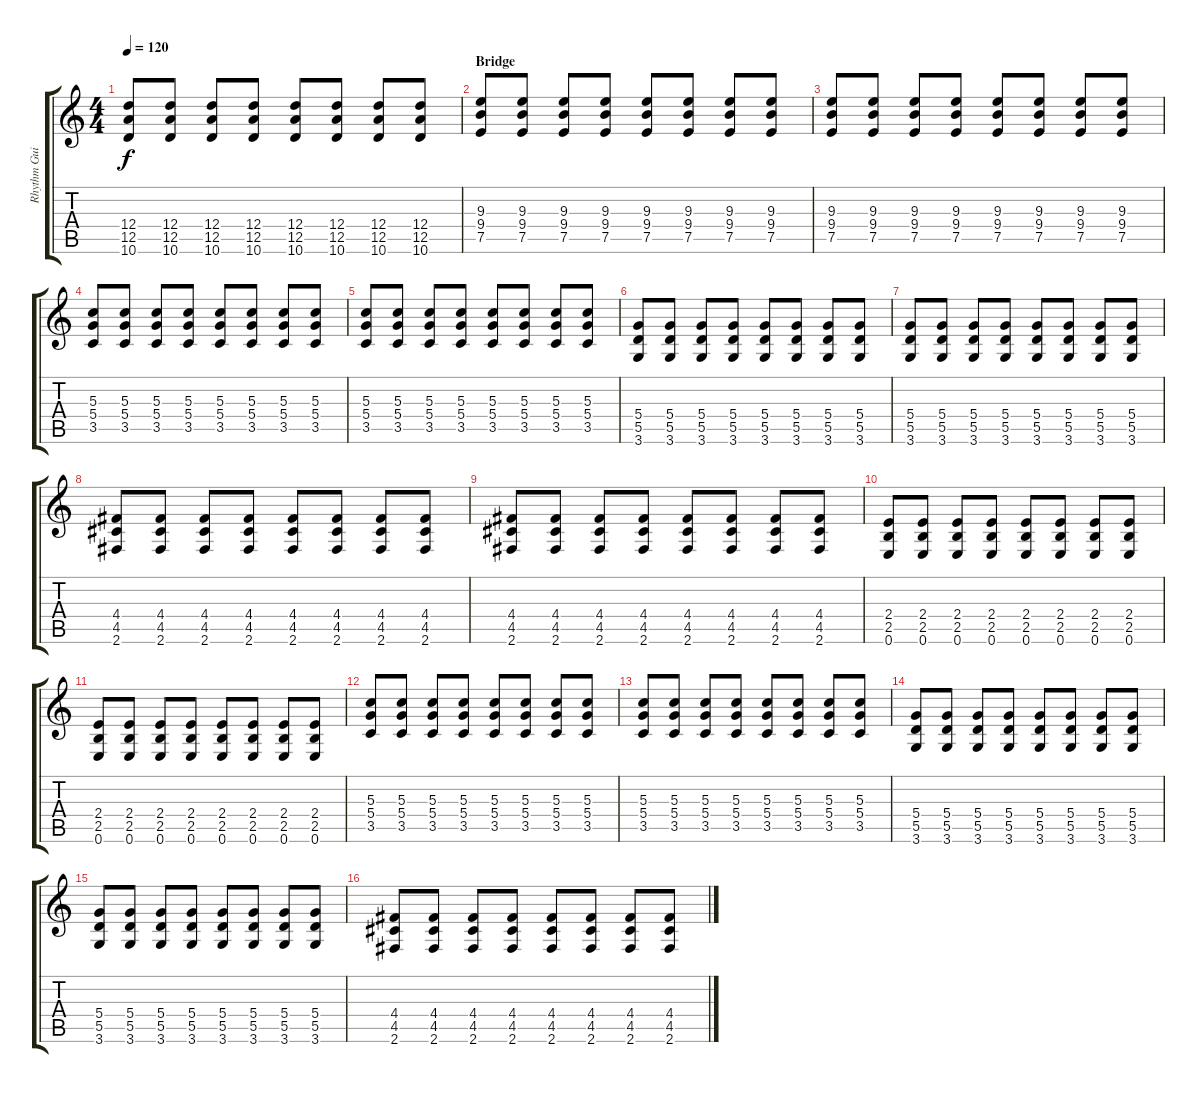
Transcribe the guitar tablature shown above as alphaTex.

\track ("Rhythm Guitar" "Rhythm Gui") {instrument distortionguitar}
\staff {score tabs}
\tuning (E4 B3 G3 D3 A2 E2) {hide}
\ts (4 4)
\tempo 120
\clef g2
\ks c
(12.4 12.5 10.6).8{dy f} (12.4 12.5 10.6).8 (12.4 12.5 10.6).8 (12.4 12.5 10.6).8 (12.4 12.5 10.6).8 (12.4 12.5 10.6).8 (12.4 12.5 10.6).8 (12.4 12.5 10.6).8 |
\section ("" "Bridge")
(9.3 9.4 7.5).8 (9.3 9.4 7.5).8 (9.3 9.4 7.5).8 (9.3 9.4 7.5).8 (9.3 9.4 7.5).8 (9.3 9.4 7.5).8 (9.3 9.4 7.5).8 (9.3 9.4 7.5).8 |
(9.3 9.4 7.5).8 (9.3 9.4 7.5).8 (9.3 9.4 7.5).8 (9.3 9.4 7.5).8 (9.3 9.4 7.5).8 (9.3 9.4 7.5).8 (9.3 9.4 7.5).8 (9.3 9.4 7.5).8 |
(5.3 5.4 3.5).8 (5.3 5.4 3.5).8 (5.3 5.4 3.5).8 (5.3 5.4 3.5).8 (5.3 5.4 3.5).8 (5.3 5.4 3.5).8 (5.3 5.4 3.5).8 (5.3 5.4 3.5).8 |
(5.3 5.4 3.5).8 (5.3 5.4 3.5).8 (5.3 5.4 3.5).8 (5.3 5.4 3.5).8 (5.3 5.4 3.5).8 (5.3 5.4 3.5).8 (5.3 5.4 3.5).8 (5.3 5.4 3.5).8 |
(5.4 5.5 3.6).8 (5.4 5.5 3.6).8 (5.4 5.5 3.6).8 (5.4 5.5 3.6).8 (5.4 5.5 3.6).8 (5.4 5.5 3.6).8 (5.4 5.5 3.6).8 (5.4 5.5 3.6).8 |
(5.4 5.5 3.6).8 (5.4 5.5 3.6).8 (5.4 5.5 3.6).8 (5.4 5.5 3.6).8 (5.4 5.5 3.6).8 (5.4 5.5 3.6).8 (5.4 5.5 3.6).8 (5.4 5.5 3.6).8 |
(4.4 4.5 2.6).8 (4.4 4.5 2.6).8 (4.4 4.5 2.6).8 (4.4 4.5 2.6).8 (4.4 4.5 2.6).8 (4.4 4.5 2.6).8 (4.4 4.5 2.6).8 (4.4 4.5 2.6).8 |
(4.4 4.5 2.6).8 (4.4 4.5 2.6).8 (4.4 4.5 2.6).8 (4.4 4.5 2.6).8 (4.4 4.5 2.6).8 (4.4 4.5 2.6).8 (4.4 4.5 2.6).8 (4.4 4.5 2.6).8 |
(2.4 2.5 0.6).8 (2.4 2.5 0.6).8 (2.4 2.5 0.6).8 (2.4 2.5 0.6).8 (2.4 2.5 0.6).8 (2.4 2.5 0.6).8 (2.4 2.5 0.6).8 (2.4 2.5 0.6).8 |
(2.4 2.5 0.6).8 (2.4 2.5 0.6).8 (2.4 2.5 0.6).8 (2.4 2.5 0.6).8 (2.4 2.5 0.6).8 (2.4 2.5 0.6).8 (2.4 2.5 0.6).8 (2.4 2.5 0.6).8 |
(5.3 5.4 3.5).8 (5.3 5.4 3.5).8 (5.3 5.4 3.5).8 (5.3 5.4 3.5).8 (5.3 5.4 3.5).8 (5.3 5.4 3.5).8 (5.3 5.4 3.5).8 (5.3 5.4 3.5).8 |
(5.3 5.4 3.5).8 (5.3 5.4 3.5).8 (5.3 5.4 3.5).8 (5.3 5.4 3.5).8 (5.3 5.4 3.5).8 (5.3 5.4 3.5).8 (5.3 5.4 3.5).8 (5.3 5.4 3.5).8 |
(5.4 5.5 3.6).8 (5.4 5.5 3.6).8 (5.4 5.5 3.6).8 (5.4 5.5 3.6).8 (5.4 5.5 3.6).8 (5.4 5.5 3.6).8 (5.4 5.5 3.6).8 (5.4 5.5 3.6).8 |
(5.4 5.5 3.6).8 (5.4 5.5 3.6).8 (5.4 5.5 3.6).8 (5.4 5.5 3.6).8 (5.4 5.5 3.6).8 (5.4 5.5 3.6).8 (5.4 5.5 3.6).8 (5.4 5.5 3.6).8 |
(4.4 4.5 2.6).8 (4.4 4.5 2.6).8 (4.4 4.5 2.6).8 (4.4 4.5 2.6).8 (4.4 4.5 2.6).8 (4.4 4.5 2.6).8 (4.4 4.5 2.6).8 (4.4 4.5 2.6).8
